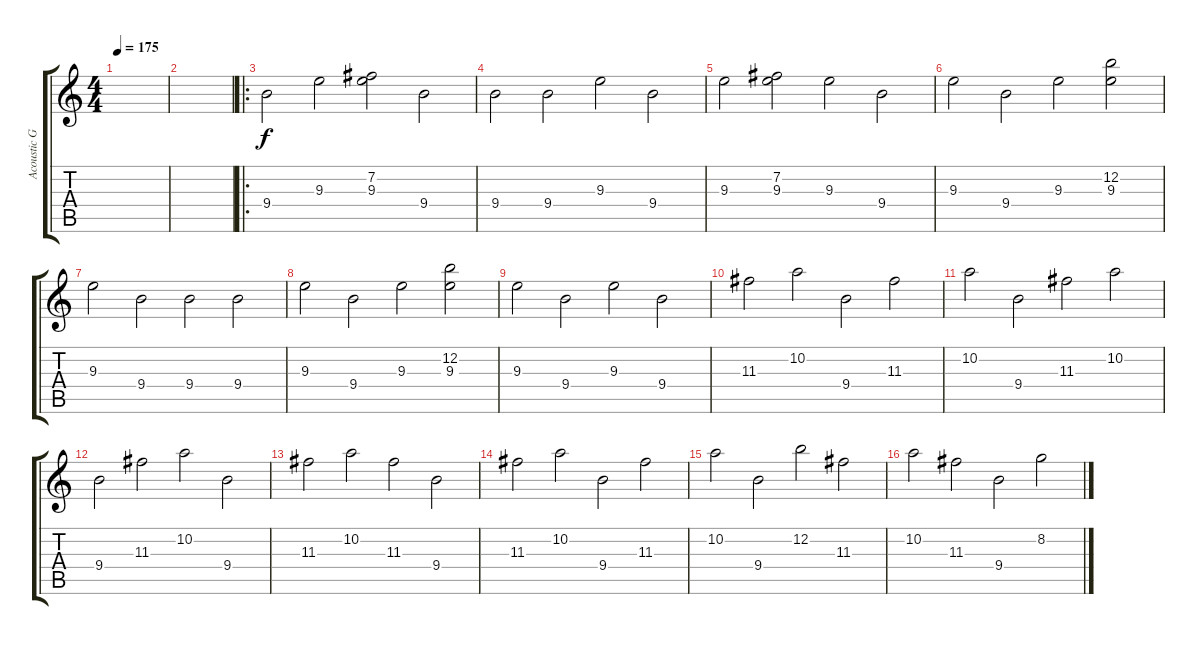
\track ("Acoustic Guitar 2" "Acoustic G") {instrument acousticguitarsteel}
\staff {score tabs}
\tuning (E4 B3 G3 D3 A2 E2) {hide}
\ts (4 4)
\tempo 175
\clef g2
\ks c
|
|
\ro
9.4.2 9.3.2 (7.2 9.3).2 9.4.2 |
9.4.2 9.4.2 9.3.2 9.4.2 |
9.3.2 (7.2 9.3).2 9.3.2 9.4.2 |
9.3.2 9.4.2 9.3.2 (12.2 9.3).2 |
9.3.2 9.4.2 9.4.2 9.4.2 |
9.3.2 9.4.2 9.3.2 (12.2 9.3).2 |
9.3.2 9.4.2 9.3.2 9.4.2 |
11.3.2 10.2.2 9.4.2 11.3.2 |
10.2.2 9.4.2 11.3.2 10.2.2 |
9.4.2 11.3.2 10.2.2 9.4.2 |
11.3.2 10.2.2 11.3.2 9.4.2 |
11.3.2 10.2.2 9.4.2 11.3.2 |
10.2.2 9.4.2 12.2.2 11.3.2 |
10.2.2 11.3.2 9.4.2 8.2.2
